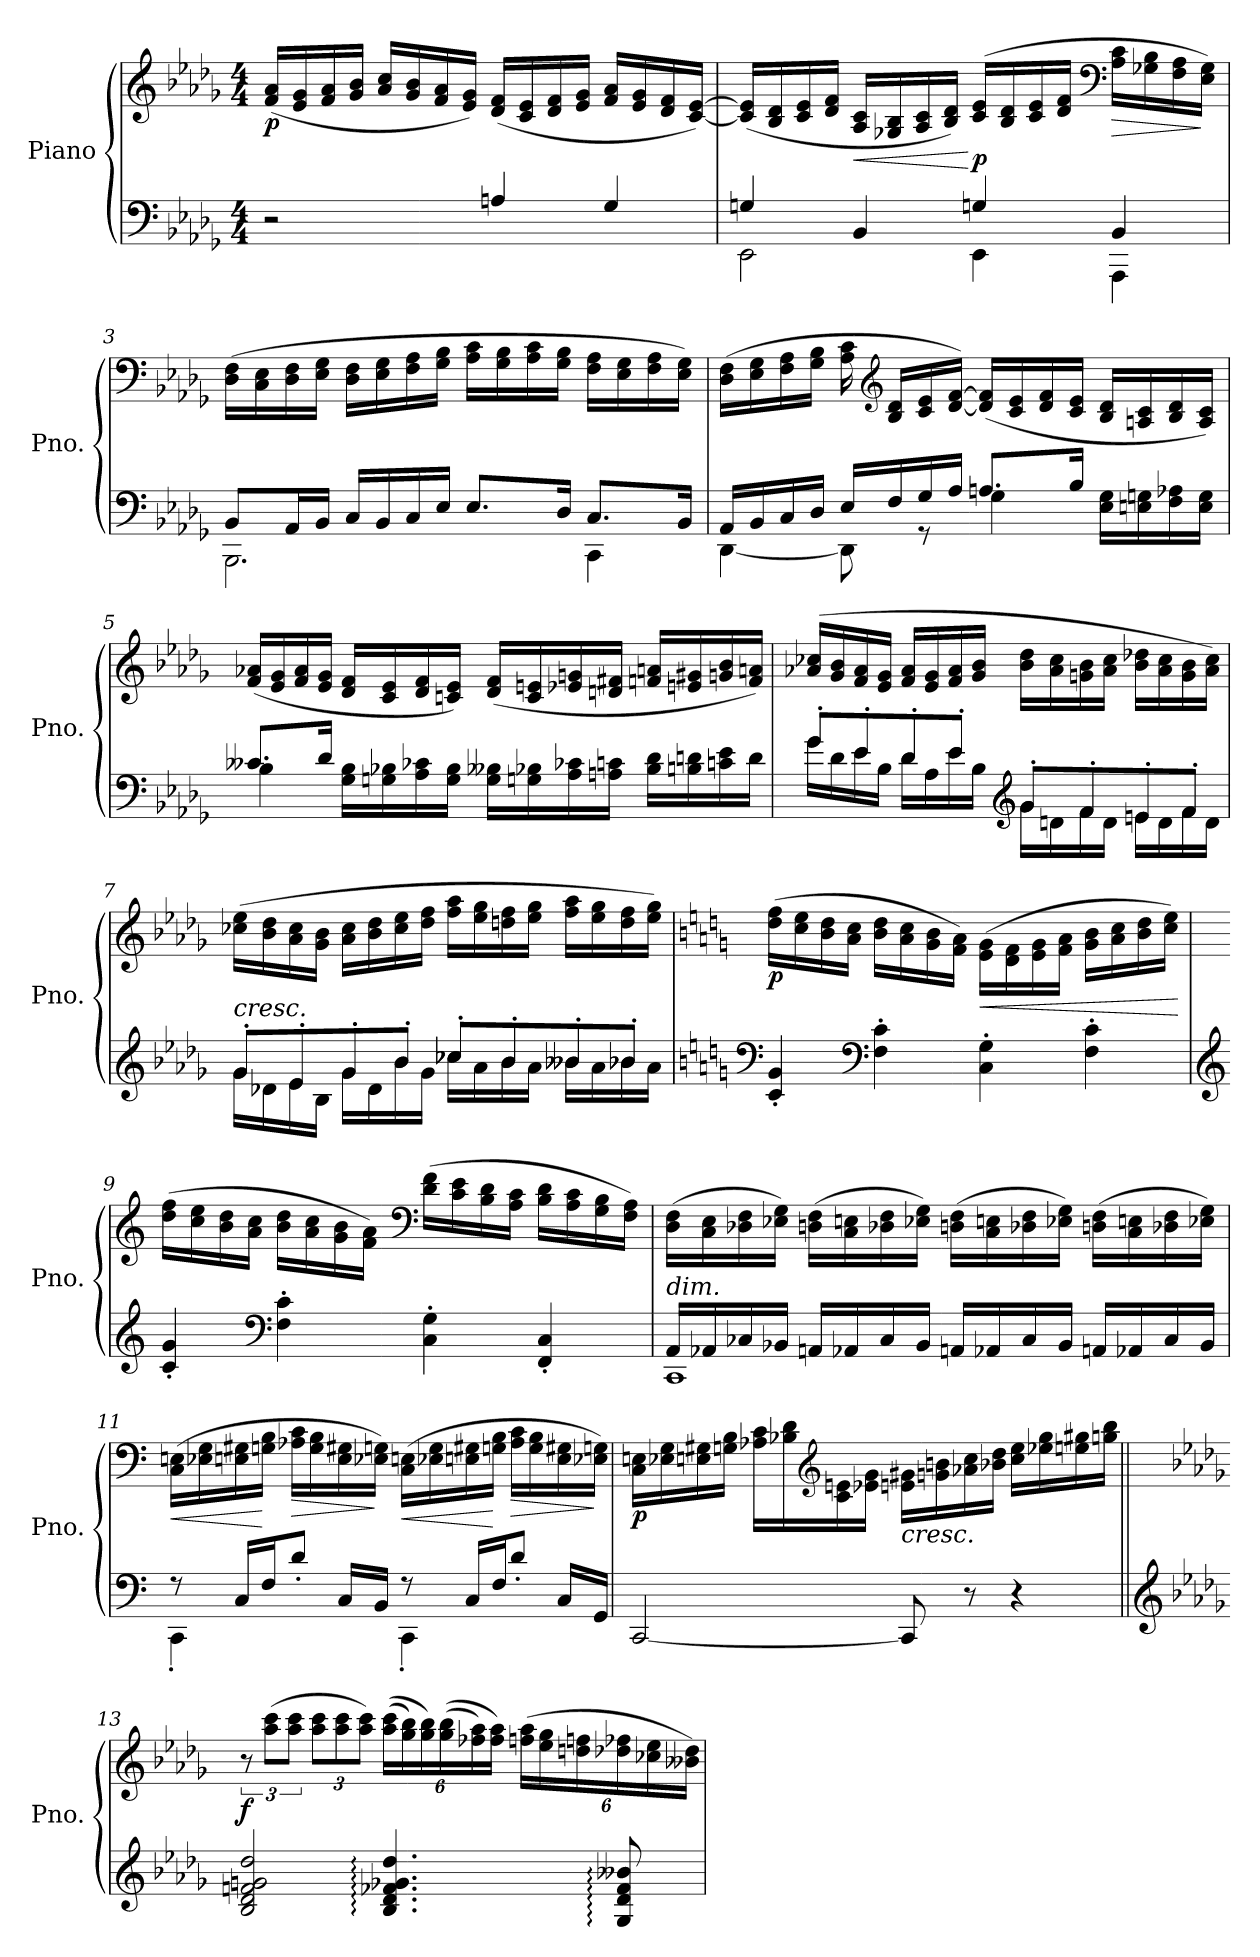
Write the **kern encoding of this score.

**kern	**kern	**dynam
*part1	*part1	*part1
*staff2	*staff1	*staff1/2
*I"Piano	*	*
*I'Pno.	*	*
*clefF4	*clefG2	*
*k[b-e-a-d-g-]	*k[b-e-a-d-g-]	*
*M4/4	*M4/4	*
*MM80	*MM80	*
=1	=1	=1
!	!	!LO:DY:b
2r	(<16f/ 16a-/LL	p
.	16e-/ 16g-/	.
.	16f/ 16a-/	.
.	16g-/ 16b-/JJ	.
.	16a-/ 16cc/LL	.
.	16g-/ 16b-/	.
.	16f/ 16a-/	.
.	16e-/ 16g-/JJ)	.
4An/	(<16d-/ 16f/LL	.
.	16c/ 16e-/	.
.	16d-/ 16f/	.
.	16e-/ 16g-/JJ	.
4G-/	16f/ 16a-/LL	.
.	16e-/ 16g-/	.
.	16d-/ 16f/	.
.	[16c/ [16e-/JJ)	.
=2	=2	=2
*^	*	*
4Gn/	2EE-\	(<16c/] 16e-/]LL	.
.	.	16B-/ 16d-/	.
.	.	16c/ 16e-/	.
.	.	16d-/ 16f/JJ	.
!	!	!	!LO:HP:b
4BB-/	.	16A-/ 16c/LL	<
.	.	16G-X/ 16B-/	.
.	.	16A-/ 16c/	.
.	.	16B-/ 16d-/JJ)	.
!	!	!	!LO:DY:n=1:b
4Gn/	4EE-\	(>16c/ 16e-/LL	[ p
.	.	16B-/ 16d-/	.
.	.	16c/ 16e-/	.
.	.	16d-/ 16f/JJ	.
*	*	*clefF4	*
!	!	!	!LO:HP:b
4BB-/	4AAA-\	16A-\ 16c\LL	>
.	.	16G-X\ 16B-\	.
.	.	16F\ 16A-\	.
.	.	16E-\ 16G-\JJ)	]
!!LO:LB:g=z
=3	=3	=3	=3
8BB-/L	2.BBB-\	(>16D-\ 16F\LL	.
.	.	16C\ 16E-\	.
16AA-/L	.	16D-\ 16F\	.
16BB-/JJ	.	16E-\ 16G-\JJ	.
16C/LL	.	16D-\ 16F\LL	.
16BB-/	.	16E-\ 16G-\	.
16C/	.	16F\ 16A-\	.
16E-/JJ	.	16G-\ 16B-\JJ	.
8.E-/L	.	16A-\ 16c\LL	.
.	.	16G-\ 16B-\	.
.	.	16A-\ 16c\	.
16D-/Jk	.	16G-\ 16B-\JJ	.
8.C/L	4CC\	16F\ 16A-\LL	.
.	.	16E-\ 16G-\	.
.	.	16F\ 16A-\	.
16BB-/Jk	.	16E-\ 16G-\JJ)	.
=4	=4	=4	=4
16AA-/LL	[4DD-\	(>16D-\ 16F\LL	.
16BB-/	.	16E-\ 16G-\	.
16C/	.	16F\ 16A-\	.
16D-/JJ	.	16G-\ 16B-\JJ	.
16E-/LL	8DD-\]	16A-\ 16c\	.
*	*	*clefG2	*
16F/	.	16B-/ 16d-/LL	.
16G-/	8r	16c/ 16e-/	.
16A-/JJ	.	[16d-/ [16f/JJ)	.
8.An/L	4G-\	(>16d-/] 16f/]LL	.
.	.	16c/ 16e-/	.
.	.	16d-/ 16f/	.
16B-/Jk	.	16c/ 16e-/JJ	.
16E-\ 16G-\LL	4ryy	16B-/ 16d-/LL	.
16En\ 16Gn\	.	16An/ 16c/	.
16F\ 16A-X\	.	16B-/ 16d-/	.
16E\ 16G\JJ	.	16A/ 16c/JJ)	.
!!LO:LB:g=z
=5	=5	=5	=5
8.c--X/L	4B-\	(>16f/ 16a-X/LL	.
.	.	16e-/ 16g-/	.
.	.	16f/ 16a-/	.
16d-/Jk	.	16e-/ 16g-/JJ	.
16G-\ 16B-\LL	4ryy	16d-/ 16f/LL	.
16Gn\ 16B-X\	.	16c/ 16e-/	.
16A-\ 16c-X\	.	16d-/ 16f/	.
16G\ 16B-\JJ	.	16cn/ 16e-/JJ)	.
16G\ 16B--X\LL	2ryy	(>16d-/ 16f/LL	.
16Gn\ 16B-X\	.	16c/ 16en/	.
16A-\ 16c-X\	.	16e-X/ 16gn/	.
16An\ 16cn\JJ	.	16dn/ 16f#X/JJ	.
16B-\ 16d-\LL	.	16fn/ 16an/LL	.
16Bn\ 16dn\	.	16en/ 16g#X/	.
16cn\ 16e-\	.	16gn/ 16b-/	.
16d\JJ	.	16f/ 16an/JJ)	.
!!LO:LB:g=z
=6	=6	=6	=6
8g-'/L	16g-\LL	(>16a-X/ 16cc-X/LL	.
.	16d-\	16g-/ 16b-/	.
8e-'/	16e-\	16f/ 16a-/	.
.	16B-\JJ	16e-/ 16g-/JJ	.
8d-'/	16d-\LL	16f/ 16a-/LL	.
.	16A-\	16e-/ 16g-/	.
8e-'/J	16e-\	16f/ 16a-/	.
.	16B-\JJ	16g-/ 16b-/JJ	.
*clefG2	*	*	*
8g-'/L	16g-\LL	16b-\ 16dd-\LL	.
.	16dn\	16a-\ 16cc-\	.
8f'/	16f\	16gn\ 16b-\	.
.	16d\JJ	16a-\ 16cc-\JJ	.
8en'/	16e\LL	16b-\ 16dd-X\LL	.
.	16d\	16a-\ 16cc-\	.
8f'/J	16f\	16g\ 16b-\	.
.	16d\JJ	16a-\ 16cc-\JJ)	.
!!LO:LB:g=z
=7	=7	=7	=7
!LO:TX:a:i:t=cresc.	!	!	!
8g-'/L	16g-\LL	(>16cc-X\ 16ee-\LL	.
.	16d-X\	16b-\ 16dd-\	.
8e-'/	16e-\	16a-\ 16cc-\	.
.	16B-\JJ	16g-\ 16b-\JJ	.
8g-'/	16g-\LL	16a-\ 16cc-\LL	.
.	16d-\	16b-\ 16dd-\	.
8b-'/J	16b-\	16cc-\ 16ee-\	.
.	16g-\JJ	16dd-\ 16ff\JJ	.
8cc-X'/L	16cc-\LL	16ff\ 16aa-\LL	.
.	16a-\	16ee-\ 16gg-\	.
8b-'/	16b-\	16ddn\ 16ff\	.
.	16a-\JJ	16ee-\ 16gg-\JJ	.
8b--X'/	16b--\LL	16ff\ 16aa-\LL	.
.	16a-\	16ee-\ 16gg-\	.
8b-X'/J	16b-\	16dd\ 16ff\	.
.	16a-\JJ	16ee-\ 16gg-\JJ)	.
*v	*v	*	*
=8	=8	=8
*k[]	*k[]	*
*^	*	*
!	!	!	!LO:DY:b
*v	*v	*	*
4c/' 4g/'	(>16dd\ 16ff\LL	p
.	16cc\ 16ee\	.
.	16b\ 16dd\	.
.	16a\ 16cc\JJ	.
*clefF4	*	*
4F\' 4c\'	16b\ 16dd\LL	.
.	16a\ 16cc\	.
.	16g\ 16b\	.
.	16f\ 16a\JJ)	.
!	!	!LO:HP:b
4C\' 4G\'	(>16e\ 16g\LL	<
.	16d\ 16f\	.
.	16e\ 16g\	.
.	16f\ 16a\JJ	.
4F\' 4c\'	16g\ 16b\LL	.
.	16a\ 16cc\	.
.	16b\ 16dd\	.
.	16cc\ 16ee\JJ)	.
.	.	[
!!LO:PB:g=z
=9	=9	=9
*clefG2	*	*
4c/' 4g/'	(>16dd\ 16ff\LL	.
.	16cc\ 16ee\	.
.	16b\ 16dd\	.
.	16a\ 16cc\JJ	.
*clefF4	*	*
4F\' 4c\'	16b\ 16dd\LL	.
.	16a\ 16cc\	.
.	16g\ 16b\	.
.	16f\ 16a\JJ)	.
*	*clefF4	*
4C\' 4G\'	(>16d\ 16f\LL	.
.	16c\ 16e\	.
.	16B\ 16d\	.
.	16A\ 16c\JJ	.
4FF/' 4C/'	16B\ 16d\LL	.
.	16A\ 16c\	.
.	16G\ 16B\	.
.	16F\ 16A\JJ)	.
=10	=10	=10
*^	*	*
!LO:TX:a:i:t=dim.	!	!	!
16AA/LL	1CC	(>16D\ 16F\LL	.
16AA-X/	.	16C\ 16E\	.
16C-X/	.	16D-X\ 16F\	.
16BB-X/JJ	.	16E-X\ 16G\JJ)	.
16AAn/LL	.	(>16Dn\ 16F\LL	.
16AA-X/	.	16C\ 16En\	.
16C-/	.	16D-X\ 16F\	.
16BB-/JJ	.	16E-X\ 16G\JJ)	.
16AAn/LL	.	(>16Dn\ 16F\LL	.
16AA-X/	.	16C\ 16En\	.
16C-/	.	16D-X\ 16F\	.
16BB-/JJ	.	16E-X\ 16G\JJ)	.
16AAn/LL	.	(>16Dn\ 16F\LL	.
16AA-X/	.	16C\ 16En\	.
16C-/	.	16D-X\ 16F\	.
16BB-/JJ	.	16E-X\ 16G\JJ)	.
!!LO:LB:g=z
=11	=11	=11	=11
!	!	!	!LO:HP:b
8r	4CC'\	(>16C\ 16En\LL	<
.	.	16E-X\ 16G\	.
16C/LL	.	16En\ 16G#X\	.
16F/J	.	16Gn\ 16B\JJ	[
!	!	!	!LO:HP:b
8d'/J	4ryy	16A-X\ 16c\LL	>
.	.	16G\ 16B\	.
16C/LL	.	16E\ 16G#X\	.
16BB/JJ	.	16E-X\ 16Gn\JJ)	]
!	!	!	!LO:HP:b
8r	4CC'\	(>16C\ 16En\LL	<
.	.	16E-X\ 16G\	.
16C/LL	.	16En\ 16G#X\	.
16F/J	.	16Gn\ 16B\JJ	[
!	!	!	!LO:HP:b
8d'/J	4ryy	16A-\ 16c\LL	>
.	.	16G\ 16B\	.
16C/LL	.	16E\ 16G#X\	.
16GG/JJ	.	16E-X\ 16Gn\JJ)	]
*v	*v	*	*
!!LO:LB:g=z
=12	=12	=12
!	!	!LO:DY:b
[2CC/	16C\ 16En\LL	p
.	16E-X\ 16G\	.
.	16En\ 16G#X\	.
.	16Gn\ 16B\JJ	.
.	16A-X\ 16c\LL	.
.	16B-X\ 16d\	.
*	*clefG2	*
.	16c\ 16en\	.
.	16e-X\ 16g\JJ	.
!	!LO:TX:b:i:t=cresc.	!
8CC/]	16en\ 16g#X\LL	.
.	16gn\ 16bn\	.
8r	16a-X\ 16cc\	.
.	16b-X\ 16dd\JJ	.
4r	16cc\ 16ee\LL	.
.	16ee-X\ 16gg\	.
.	16een\ 16gg#X\	.
.	16ggn\ 16bb\JJ	.
!!LO:LB:g=z
=13||	=13||	=13||
*clefG2	*	*
*k[b-e-a-d-g-]	*k[b-e-a-d-g-]	*
!	!	!LO:DY:a=2
2B-/ 2d-/ 2fn/ 2gn/ 2dd-/	12r	f
.	(>12aa-\ 12ccc\L	.
.	12aa-\ 12ccc\J	.
*	*Xbrackettup	*
.	12aa-\ 12ccc\L	.
.	12aa-\ 12ccc\	.
.	12aa-\ 12ccc\J)	.
4.B-/: 4.d-/: 4.f-X/: 4.g-X/: 4.dd-/:	(>(>24aa-\ 24ccc\LL	.
.	24gg-\ 24bb-\)	.
.	24gg-\ 24bb-\)	.
.	(>(>24gg-\ 24bb-\	.
.	24ff-X\ 24aa-\)	.
.	24ff-\ 24aa-\JJ)	.
.	(>24ffn\ 24aa-\LL	.
.	24ee-\ 24gg-\	.
.	24ddn\ 24ffn\	.
8G-/: 8d-/: 8f-/: 8b--X/:	24dd-X\ 24ff-X\	.
.	24cc-X\ 24ee-\	.
.	24b--X\ 24dd-\JJ)	.
=	=	=
*-	*-	*-
